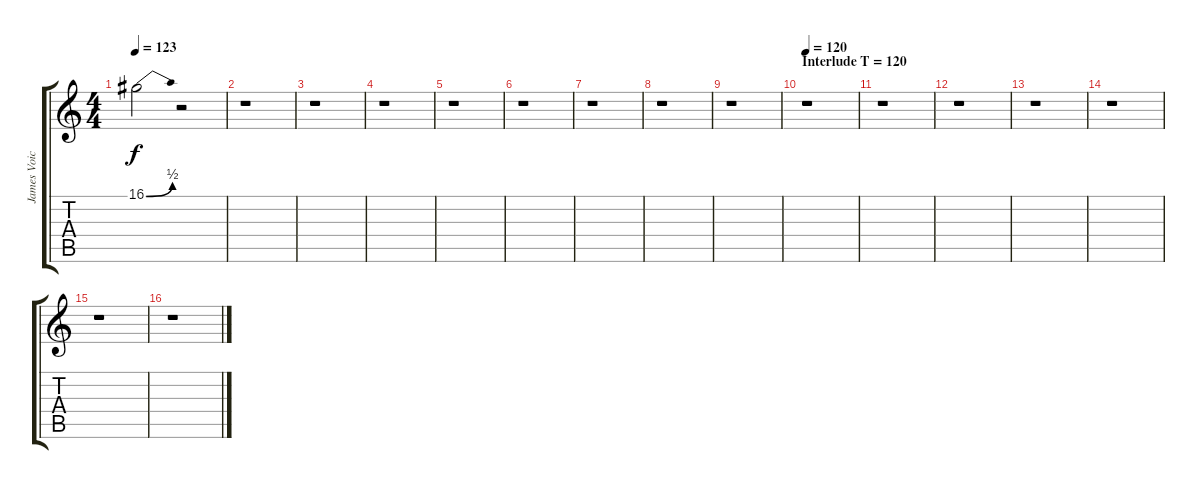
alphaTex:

\track ("James Voice" "James Voic") {instrument lead1square}
\staff {score tabs}
\tuning (E4 B3 G3 D3 A2 E2) {hide}
\ts (4 4)
\tempo 123
\clef g2
\ks c
16.1{be (bend 0 0 60 2)}.2{dy f} r.2 |
r.1 |
r.1 |
r.1 |
r.1 |
r.1 |
r.1 |
r.1 |
r.1 |
\section ("" "Interlude T = 120")
\tempo 120
r.1 |
r.1 |
r.1 |
r.1 |
r.1 |
r.1 |
r.1
